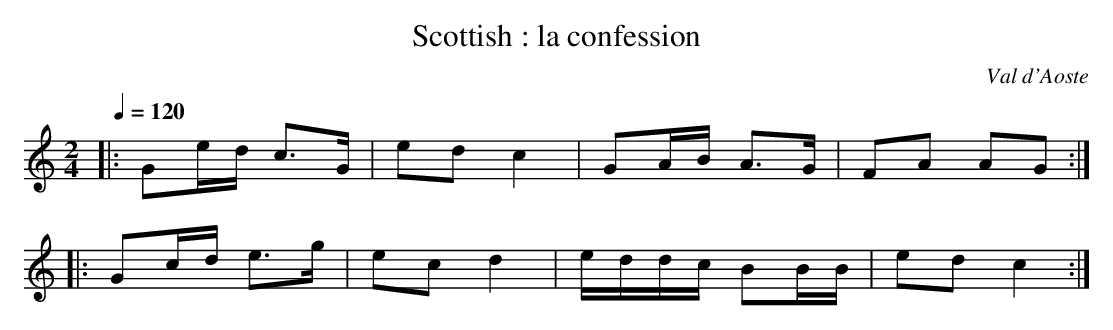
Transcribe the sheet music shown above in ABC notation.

X:1
T:Scottish : la confession
O:Val d'Aoste
L:1/16
M:2/4
Q:1/4=120
K:C
|: G2ed c3G|e2d2 c4|G2AB A3G |F2A2 A2G2::
G2cd e3g|e2c2 d4|eddc B2BB|e2d2 c4:|
